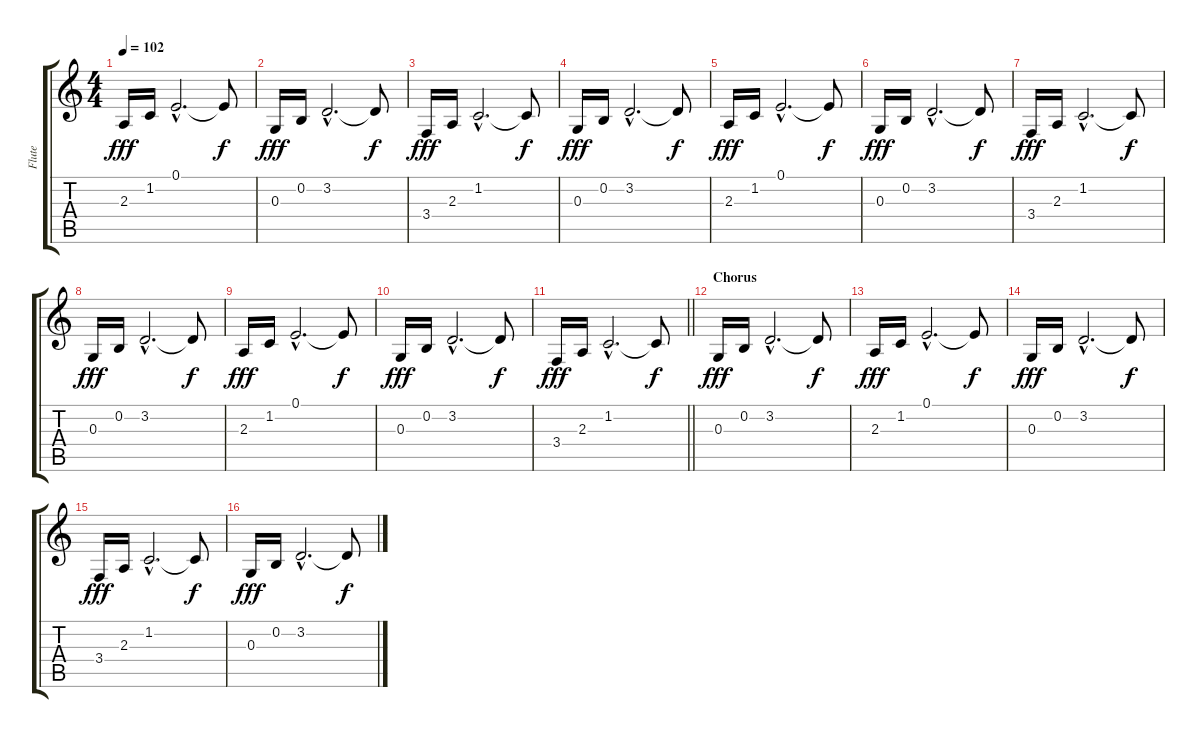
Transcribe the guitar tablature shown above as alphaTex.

\track ("Flute" "Flute") {instrument pad5bowed}
\staff {score tabs}
\tuning (E4 B3 G3 D3 A2 E2) {hide}
\ts (4 4)
\tempo 102
\clef g2
\ks c
2.3.16{dy fff} 1.2.16 0.1{hac}.2{d} 0.1{t}.8{dy f} |
0.3.16{dy fff} 0.2.16 3.2{hac}.2{d} 3.2{t}.8{dy f} |
3.4.16{dy fff} 2.3.16 1.2{hac}.2{d} 1.2{t}.8{dy f} |
0.3.16{dy fff} 0.2.16 3.2{hac}.2{d} 3.2{t}.8{dy f} |
2.3.16{dy fff} 1.2.16 0.1{hac}.2{d} 0.1{t}.8{dy f} |
0.3.16{dy fff} 0.2.16 3.2{hac}.2{d} 3.2{t}.8{dy f} |
3.4.16{dy fff} 2.3.16 1.2{hac}.2{d} 1.2{t}.8{dy f} |
0.3.16{dy fff} 0.2.16 3.2{hac}.2{d} 3.2{t}.8{dy f} |
2.3.16{dy fff} 1.2.16 0.1{hac}.2{d} 0.1{t}.8{dy f} |
0.3.16{dy fff} 0.2.16 3.2{hac}.2{d} 3.2{t}.8{dy f} |
\barLineRight lightlight
3.4.16{dy fff} 2.3.16 1.2{hac}.2{d} 1.2{t}.8{dy f} |
\section ("" "Chorus")
0.3.16{dy fff} 0.2.16 3.2{hac}.2{d} 3.2{t}.8{dy f} |
2.3.16{dy fff} 1.2.16 0.1{hac}.2{d} 0.1{t}.8{dy f} |
0.3.16{dy fff} 0.2.16 3.2{hac}.2{d} 3.2{t}.8{dy f} |
3.4.16{dy fff} 2.3.16 1.2{hac}.2{d} 1.2{t}.8{dy f} |
0.3.16{dy fff} 0.2.16 3.2{hac}.2{d} 3.2{t}.8{dy f}
